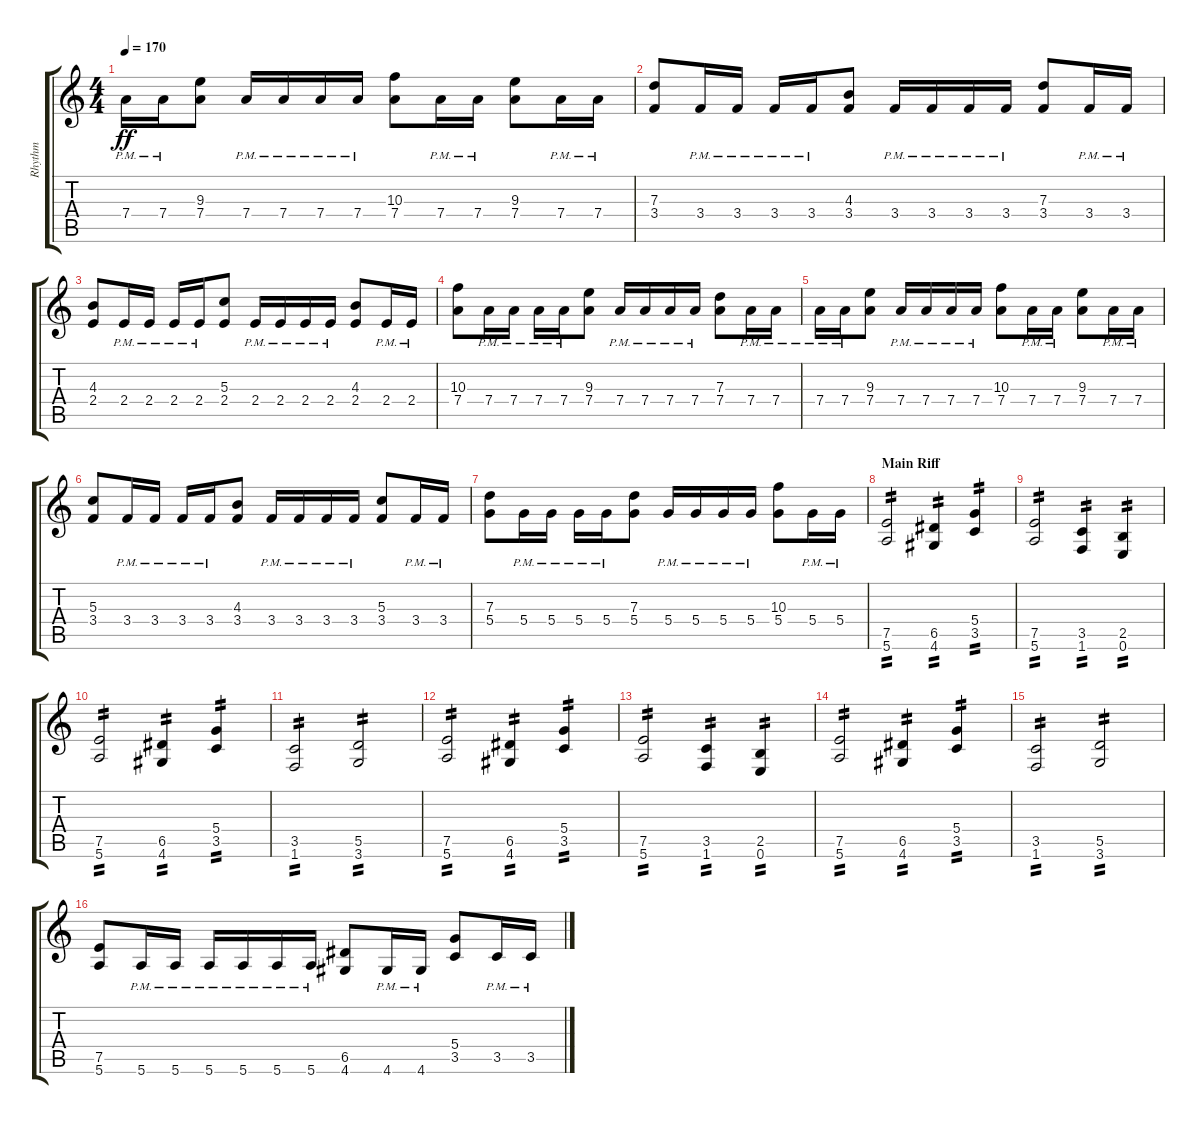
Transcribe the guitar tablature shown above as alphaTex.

\track ("Rhythm" "Rhythm") {instrument distortionguitar}
\staff {score tabs}
\tuning (E4 B3 G3 D3 A2 E2) {hide}
\ts (4 4)
\tempo 170
\clef g2
\ks c
7.4{pm}.16{dy ff} 7.4{pm}.16 (9.3 7.4).8 7.4{pm}.16 7.4{pm}.16 7.4{pm}.16 7.4{pm}.16 (10.3 7.4).8 7.4{pm}.16 7.4{pm}.16 (9.3 7.4).8 7.4{pm}.16 7.4{pm}.16 |
(7.3 3.4).8 3.4{pm}.16 3.4{pm}.16 3.4{pm}.16 3.4{pm}.16 (4.3 3.4).8 3.4{pm}.16 3.4{pm}.16 3.4{pm}.16 3.4{pm}.16 (7.3 3.4).8 3.4{pm}.16 3.4{pm}.16 |
(4.3 2.4).8 2.4{pm}.16 2.4{pm}.16 2.4{pm}.16 2.4{pm}.16 (5.3 2.4).8 2.4{pm}.16 2.4{pm}.16 2.4{pm}.16 2.4{pm}.16 (4.3 2.4).8 2.4{pm}.16 2.4{pm}.16 |
(10.3 7.4).8 7.4{pm}.16 7.4{pm}.16 7.4{pm}.16 7.4{pm}.16 (9.3 7.4).8 7.4{pm}.16 7.4{pm}.16 7.4{pm}.16 7.4{pm}.16 (7.3 7.4).8 7.4{pm}.16 7.4{pm}.16 |
7.4{pm}.16 7.4{pm}.16 (9.3 7.4).8 7.4{pm}.16 7.4{pm}.16 7.4{pm}.16 7.4{pm}.16 (10.3 7.4).8 7.4{pm}.16 7.4{pm}.16 (9.3 7.4).8 7.4{pm}.16 7.4{pm}.16 |
(5.3 3.4).8 3.4{pm}.16 3.4{pm}.16 3.4{pm}.16 3.4{pm}.16 (4.3 3.4).8 3.4{pm}.16 3.4{pm}.16 3.4{pm}.16 3.4{pm}.16 (5.3 3.4).8 3.4{pm}.16 3.4{pm}.16 |
(7.3 5.4).8 5.4{pm}.16 5.4{pm}.16 5.4{pm}.16 5.4{pm}.16 (7.3 5.4).8 5.4{pm}.16 5.4{pm}.16 5.4{pm}.16 5.4{pm}.16 (10.3 5.4).8 5.4{pm}.16 5.4{pm}.16 |
\section ("" "Main Riff")
(7.5 5.6).2{tp 2} (6.5 4.6).4{tp 2} (5.4 3.5).4{tp 2} |
(7.5 5.6).2{tp 2} (3.5 1.6).4{tp 2} (2.5 0.6).4{tp 2} |
(7.5 5.6).2{tp 2} (6.5 4.6).4{tp 2} (5.4 3.5).4{tp 2} |
(3.5 1.6).2{tp 2} (5.5 3.6).2{tp 2} |
(7.5 5.6).2{tp 2} (6.5 4.6).4{tp 2} (5.4 3.5).4{tp 2} |
(7.5 5.6).2{tp 2} (3.5 1.6).4{tp 2} (2.5 0.6).4{tp 2} |
(7.5 5.6).2{tp 2} (6.5 4.6).4{tp 2} (5.4 3.5).4{tp 2} |
(3.5 1.6).2{tp 2} (5.5 3.6).2{tp 2} |
(7.5 5.6).8 5.6{pm}.16 5.6{pm}.16 5.6{pm}.16 5.6{pm}.16 5.6{pm}.16 5.6{pm}.16 (6.5 4.6).8 4.6{pm}.16 4.6{pm}.16 (5.4 3.5).8 3.5{pm}.16 3.5{pm}.16
